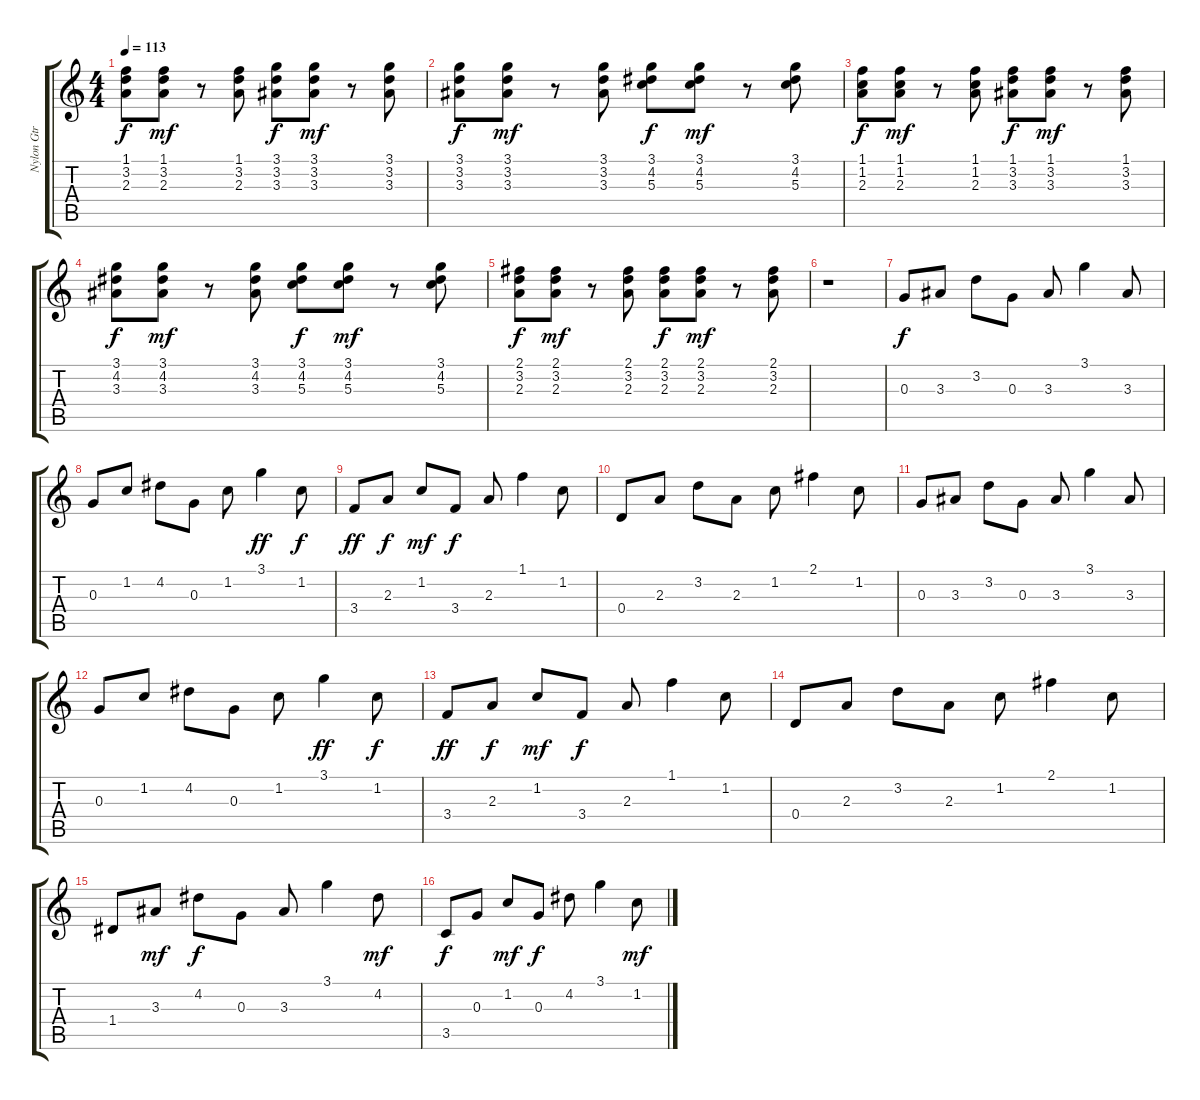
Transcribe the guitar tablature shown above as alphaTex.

\track ("Nylon Gtr" "Nylon Gtr") {instrument acousticguitarnylon}
\staff {score tabs}
\tuning (E4 B3 G3 D3 A2 E2) {hide}
\ts (4 4)
\tempo 113
\clef g2
\ks c
(1.1 3.2 2.3).8{dy f} (1.1 3.2 2.3).8{dy mf} r.8 (1.1 3.2 2.3).8 (3.1 3.2 3.3).8{dy f} (3.1 3.2 3.3).8{dy mf} r.8 (3.1 3.2 3.3).8 |
(3.1 3.2 3.3).8{dy f} (3.1 3.2 3.3).8{dy mf} r.8 (3.1 3.2 3.3).8 (3.1 4.2 5.3).8{dy f} (3.1 4.2 5.3).8{dy mf} r.8 (3.1 4.2 5.3).8 |
(1.1 1.2 2.3).8{dy f} (1.1 1.2 2.3).8{dy mf} r.8 (1.1 1.2 2.3).8 (1.1 3.2 3.3).8{dy f} (1.1 3.2 3.3).8{dy mf} r.8 (1.1 3.2 3.3).8 |
(3.1 4.2 3.3).8{dy f} (3.1 4.2 3.3).8{dy mf} r.8 (3.1 4.2 3.3).8 (3.1 4.2 5.3).8{dy f} (3.1 4.2 5.3).8{dy mf} r.8 (3.1 4.2 5.3).8 |
(2.1 3.2 2.3).8{dy f} (2.1 3.2 2.3).8{dy mf} r.8 (2.1 3.2 2.3).8 (2.1 3.2 2.3).8{dy f} (2.1 3.2 2.3).8{dy mf} r.8 (2.1 3.2 2.3).8 |
r.1 |
0.3.8{dy f} 3.3.8 3.2.8 0.3.8 3.3.8 3.1.4 3.3.8 |
0.3.8 1.2.8 4.2.8 0.3.8 1.2.8 3.1.4{dy ff} 1.2.8{dy f} |
3.4.8{dy ff} 2.3.8{dy f} 1.2.8{dy mf} 3.4.8{dy f} 2.3.8 1.1.4 1.2.8 |
0.4.8 2.3.8 3.2.8 2.3.8 1.2.8 2.1.4 1.2.8 |
0.3.8 3.3.8 3.2.8 0.3.8 3.3.8 3.1.4 3.3.8 |
0.3.8 1.2.8 4.2.8 0.3.8 1.2.8 3.1.4{dy ff} 1.2.8{dy f} |
3.4.8{dy ff} 2.3.8{dy f} 1.2.8{dy mf} 3.4.8{dy f} 2.3.8 1.1.4 1.2.8 |
0.4.8 2.3.8 3.2.8 2.3.8 1.2.8 2.1.4 1.2.8 |
1.4.8 3.3.8{dy mf} 4.2.8{dy f} 0.3.8 3.3.8 3.1.4 4.2.8{dy mf} |
3.5.8{dy f} 0.3.8 1.2.8{dy mf} 0.3.8{dy f} 4.2.8 3.1.4 1.2.8{dy mf}
